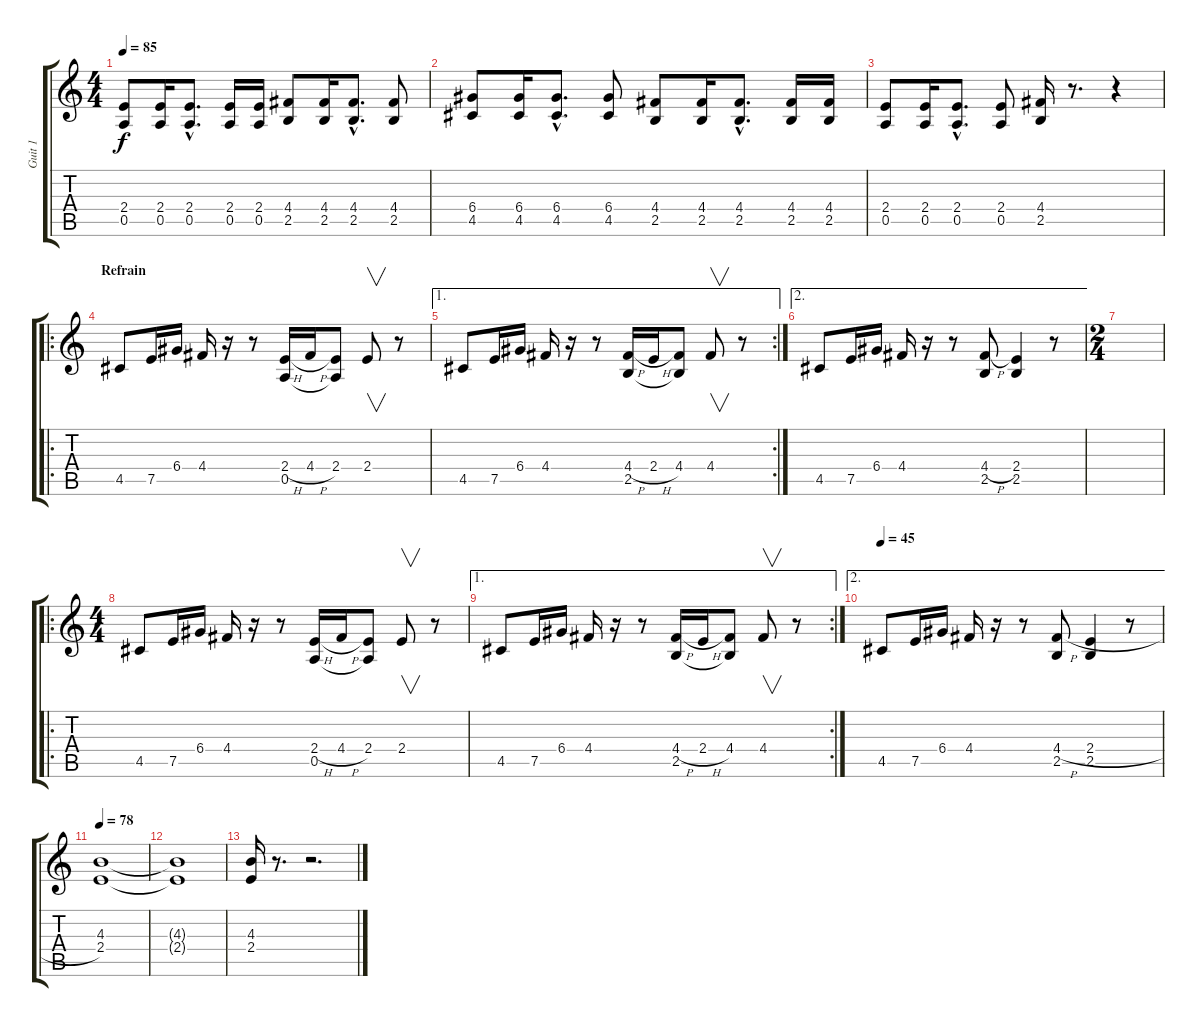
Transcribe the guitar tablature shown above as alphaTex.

\track ("Guit 1" "Guit 1") {instrument overdrivenguitar}
\staff {score tabs}
\tuning (E4 B3 G3 D3 A2 E2) {hide}
\ts (4 4)
\tempo 85
\clef g2
\ks c
(2.4 0.5).8{dy f} (2.4 0.5).16 (2.4{hac} 0.5{hac}).8{d} (2.4 0.5).16 (2.4 0.5).16 (4.4 2.5).8 (4.4 2.5).16 (4.4{hac} 2.5{hac}).8{d} (4.4 2.5).8 |
(6.4 4.5).8 (6.4 4.5).16 (6.4{hac} 4.5{hac}).8{d} (6.4 4.5).8 (4.4 2.5).8 (4.4 2.5).16 (4.4{hac} 2.5{hac}).8{d} (4.4 2.5).16 (4.4 2.5).16 |
(2.4 0.5).8 (2.4 0.5).16 (2.4{hac} 0.5{hac}).8{d} (2.4 0.5).8 (4.4 2.5).16 r.8{d} r.4 |
\ro
\section ("" "Refrain")
4.5.8{volume 16} 7.5.16 6.4.16 4.4.16 r.16 r.8 (2.4{h} 0.5).16 4.4{h}.16 (2.4 0.5{t}).8 2.4.8{v} r.8 |
\ae 1
\rc 2
4.5.8 7.5.16 6.4.16 4.4.16 r.16 r.8 (4.4{h} 2.5).16 2.4{h}.16 (4.4 2.5{t}).8 4.4.8{v} r.8 |
\ae 2
4.5.8 7.5.16 6.4.16 4.4.16 r.16 r.8 (4.4{h} 2.5).8 (2.4 2.5).4 r.8 |
\ts (2 4)
|
\ro
\ts (4 4)
4.5.8{volume 12} 7.5.16 6.4.16 4.4.16 r.16 r.8 (2.4{h} 0.5).16 4.4{h}.16 (2.4 0.5{t}).8 2.4.8{v} r.8 |
\ae 1
\rc 2
4.5.8 7.5.16 6.4.16 4.4.16 r.16 r.8 (4.4{h} 2.5).16 2.4{h}.16 (4.4 2.5{t}).8 4.4.8{v} r.8 |
\ae 2
\tempo 45
4.5.8 7.5.16 6.4.16 4.4.16 r.16 r.8 (4.4{h} 2.5).8 (2.4{h} 2.5).4 r.8 |
\tempo 78
(4.3 2.4).1{volume 5} |
(4.3{t} 2.4{t}).1 |
(4.3 2.4).16{volume 16} r.8{d} r.2{d}
